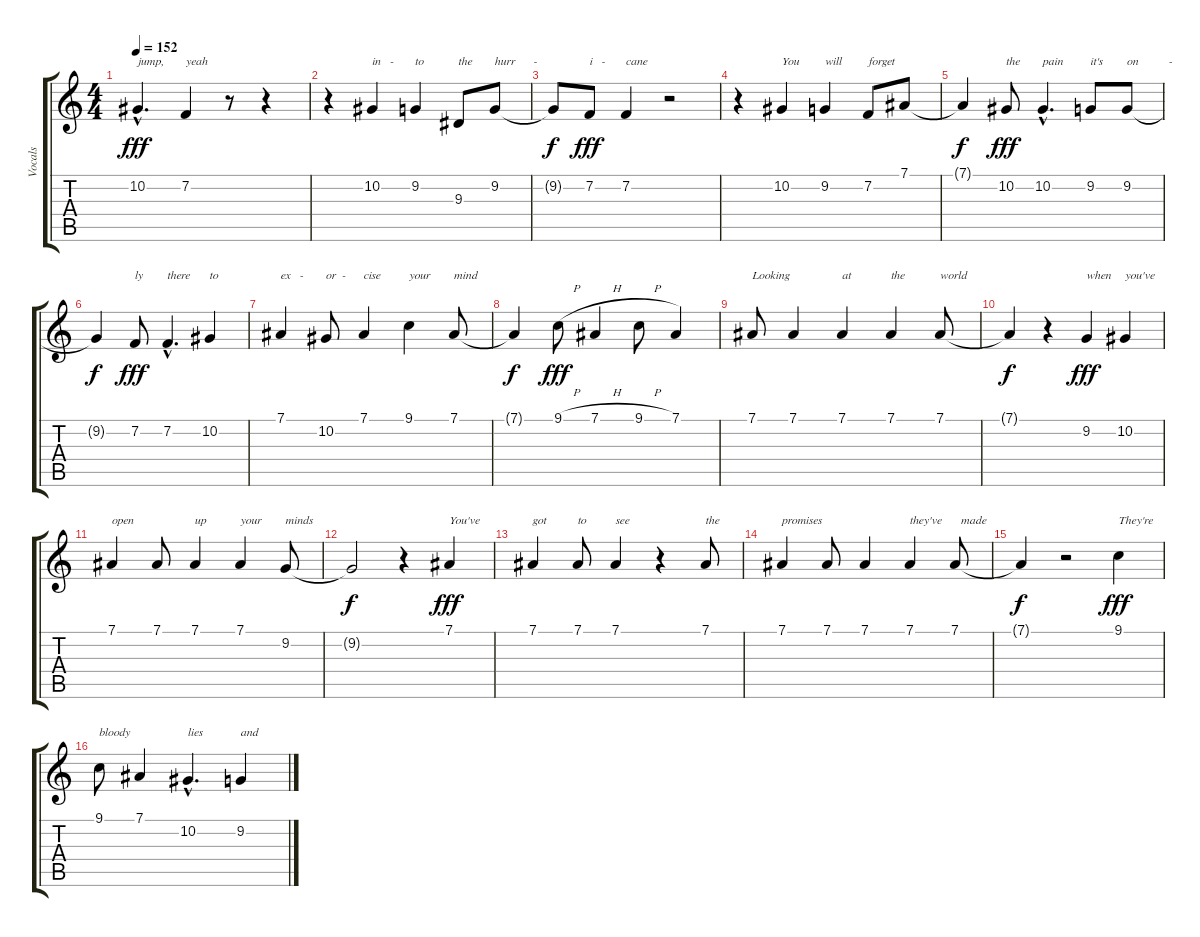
\track ("Vocals" "Vocals") {instrument tenorsax}
\staff {score tabs}
\tuning (Eb4 Bb3 Gb3 Db3 Ab2 Eb2) {hide}
\ts (4 4)
\tempo 152
\clef g2
\ks c
10.2{hac}.4{d txt "jump," dy fff} 7.2.4{txt "yeah"} r.8 r.4 |
r.4 10.2.4{txt "in   -"} 9.2.4{txt "to"} 9.3.8{txt "the"} 9.2.8{txt "hurr      -"} |
9.2{t}.8{dy f} 7.2.8{txt "i   -" dy fff} 7.2.4{txt "cane"} r.2 |
r.4 10.2.4{txt "You"} 9.2.4{txt "will"} 7.2.8{txt "forget"} 7.1.8 |
7.1{t}.4{dy f} 10.2.8{txt "the" dy fff} 10.2{hac}.4{d txt "pain"} 9.2.8{txt "it's"} 9.2.8{txt "on          -"} |
9.2{t}.4{dy f} 7.2.8{txt "ly" dy fff} 7.2{hac}.4{d txt "there"} 10.2.4{txt "to"} |
7.1.4{txt "ex   -"} 10.2.8{txt "or  -"} 7.1.4{txt "cise"} 9.1.4{txt "your"} 7.1.8{txt "mind"} |
7.1{t}.4{dy f} 9.1{h}.8{dy fff} 7.1{h}.4 9.1{h}.8 7.1.4 |
7.1.8{txt "Looking"} 7.1.4 7.1.4{txt "at"} 7.1.4{txt "the"} 7.1.8{txt "world"} |
7.1{t}.4{dy f} r.4 9.2.4{txt "when" dy fff} 10.2.4{txt "you've"} |
7.1.4{txt "open"} 7.1.8 7.1.4{txt "up"} 7.1.4{txt "your"} 9.2.8{txt "minds"} |
9.2{t}.2{dy f} r.4 7.1.4{txt "You've" dy fff} |
7.1.4{txt "got"} 7.1.8{txt "to"} 7.1.4{txt "see"} r.4 7.1.8{txt "the"} |
7.1.4{txt "promises"} 7.1.8 7.1.4 7.1.4{txt "they've"} 7.1.8{txt "  made"} |
7.1{t}.4{dy f} r.2 9.1.4{txt "They're" dy fff} |
9.1.8{txt "bloody"} 7.1.4 10.2{hac}.4{d txt "lies"} 9.2.4{txt "and"}
